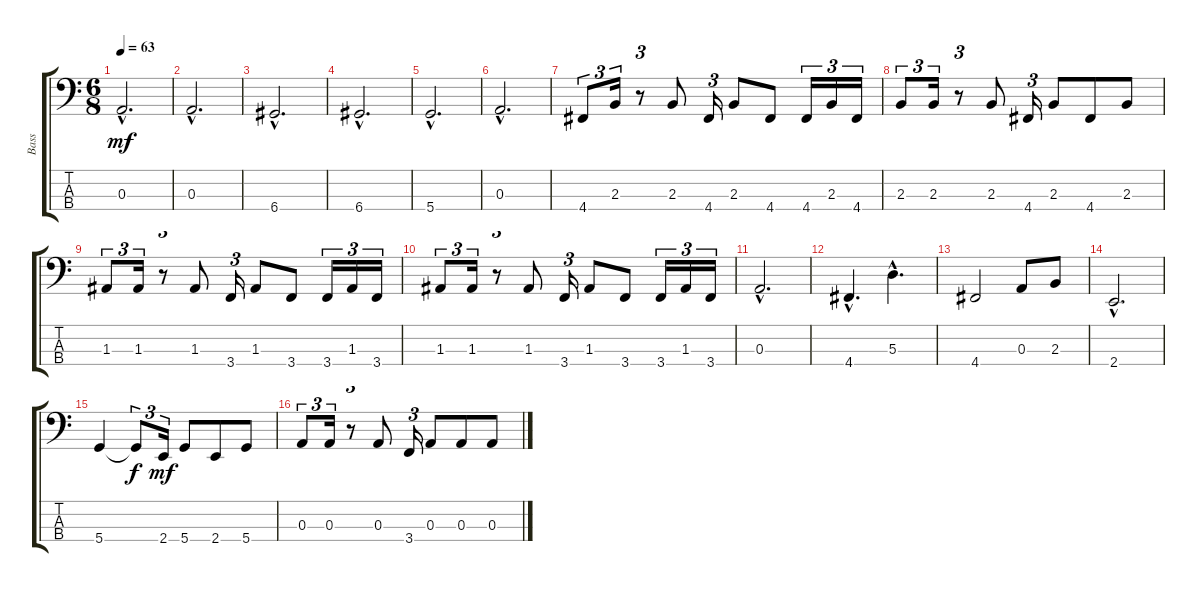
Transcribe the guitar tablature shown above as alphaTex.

\track ("Bass" "Bass") {instrument acousticbass}
\staff {score tabs}
\tuning (G2 D2 A1 D1) {hide}
\ts (6 8)
\tempo 63
\clef f4
\ks c
0.3{hac}.2{d dy mf} |
0.3{hac}.2{d} |
6.4{hac}.2{d} |
6.4{hac}.2{d} |
5.4{hac}.2{d} |
0.3{hac}.2{d} |
4.4.8{tu (3 2)} 2.3.16{tu (3 2)} r.8{tu (3 2)} 2.3.8 4.4.16{tu (3 2)} 2.3.8 4.4.8 4.4.16{tu (3 2)} 2.3.16{tu (3 2)} 4.4.16{tu (3 2)} |
2.3.8{tu (3 2)} 2.3.16{tu (3 2)} r.8{tu (3 2)} 2.3.8 4.4.16{tu (3 2)} 2.3.8 4.4.8 2.3.8 |
1.3.8{tu (3 2)} 1.3.16{tu (3 2)} r.8{tu (3 2)} 1.3.8 3.4.16{tu (3 2)} 1.3.8 3.4.8 3.4.16{tu (3 2)} 1.3.16{tu (3 2)} 3.4.16{tu (3 2)} |
1.3.8{tu (3 2)} 1.3.16{tu (3 2)} r.8{tu (3 2)} 1.3.8 3.4.16{tu (3 2)} 1.3.8 3.4.8 3.4.16{tu (3 2)} 1.3.16{tu (3 2)} 3.4.16{tu (3 2)} |
0.3{hac}.2{d} |
4.4{hac}.4{d} 5.3{hac}.4{d} |
4.4.2 0.3.8 2.3.8 |
2.4{hac}.2{d} |
5.4.4 5.4{t}.8{tu (3 2) dy f} 2.4.16{tu (3 2) dy mf} 5.4.8 2.4.8 5.4.8 |
0.3.8{tu (3 2)} 0.3.16{tu (3 2)} r.8{tu (3 2)} 0.3.8 3.4.16{tu (3 2)} 0.3.8 0.3.8 0.3.8
